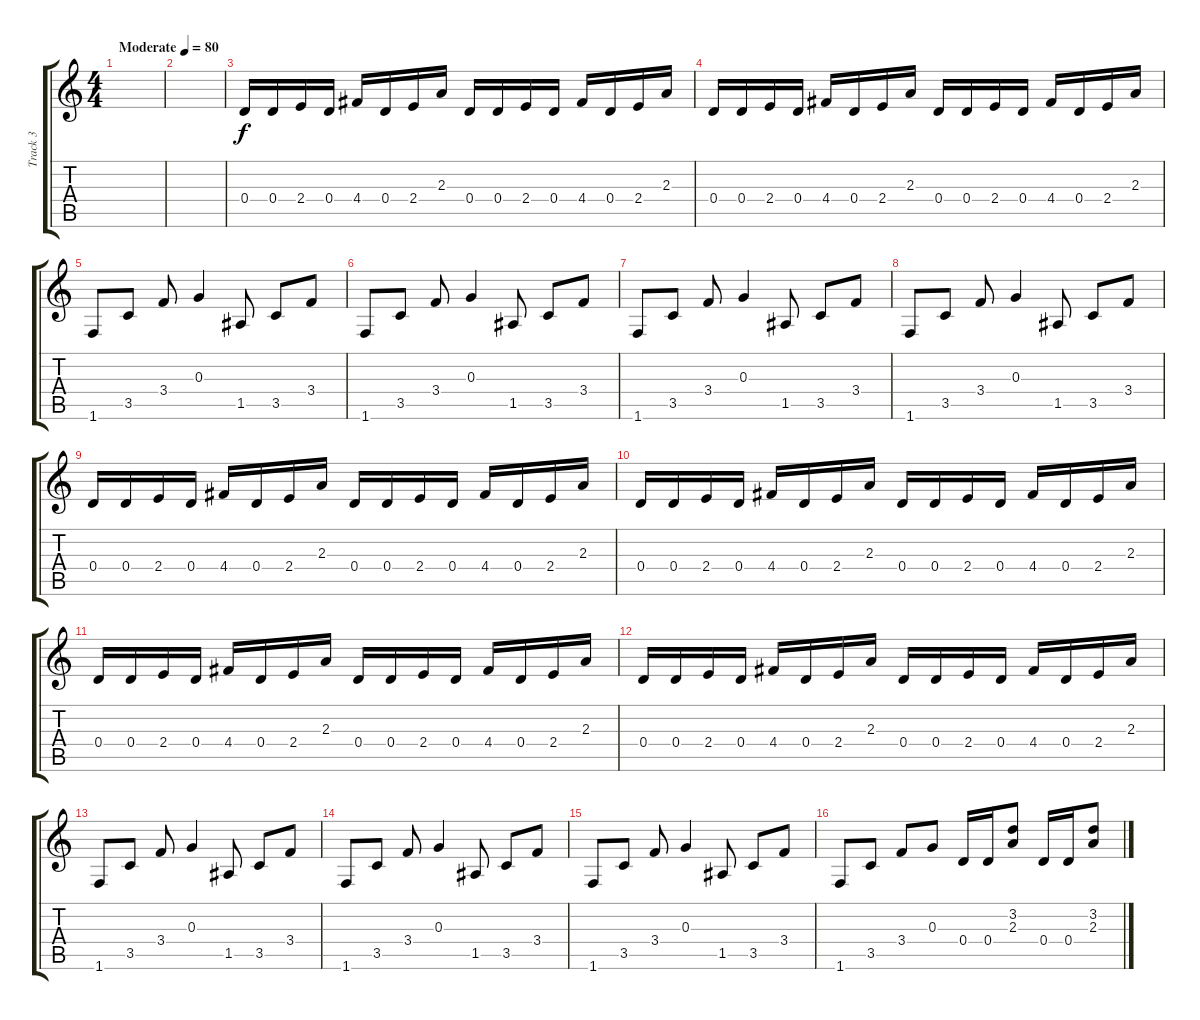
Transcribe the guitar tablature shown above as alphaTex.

\track ("Track 3" "Track 3") {instrument electricguitarclean}
\staff {score tabs}
\tuning (E4 B3 G3 D3 A2 E2) {hide}
\ts (4 4)
\tempo (80 "Moderate")
\clef g2
\ks c
|
|
0.4.16 0.4.16 2.4.16 0.4.16 4.4.16 0.4.16 2.4.16 2.3.16 0.4.16 0.4.16 2.4.16 0.4.16 4.4.16 0.4.16 2.4.16 2.3.16 |
0.4.16 0.4.16 2.4.16 0.4.16 4.4.16 0.4.16 2.4.16 2.3.16 0.4.16 0.4.16 2.4.16 0.4.16 4.4.16 0.4.16 2.4.16 2.3.16 |
1.6.8 3.5.8 3.4.8 0.3.4 1.5.8 3.5.8 3.4.8 |
1.6.8 3.5.8 3.4.8 0.3.4 1.5.8 3.5.8 3.4.8 |
1.6.8 3.5.8 3.4.8 0.3.4 1.5.8 3.5.8 3.4.8 |
1.6.8 3.5.8 3.4.8 0.3.4 1.5.8 3.5.8 3.4.8 |
0.4.16 0.4.16 2.4.16 0.4.16 4.4.16 0.4.16 2.4.16 2.3.16 0.4.16 0.4.16 2.4.16 0.4.16 4.4.16 0.4.16 2.4.16 2.3.16 |
0.4.16 0.4.16 2.4.16 0.4.16 4.4.16 0.4.16 2.4.16 2.3.16 0.4.16 0.4.16 2.4.16 0.4.16 4.4.16 0.4.16 2.4.16 2.3.16 |
0.4.16 0.4.16 2.4.16 0.4.16 4.4.16 0.4.16 2.4.16 2.3.16 0.4.16 0.4.16 2.4.16 0.4.16 4.4.16 0.4.16 2.4.16 2.3.16 |
0.4.16 0.4.16 2.4.16 0.4.16 4.4.16 0.4.16 2.4.16 2.3.16 0.4.16 0.4.16 2.4.16 0.4.16 4.4.16 0.4.16 2.4.16 2.3.16 |
1.6.8 3.5.8 3.4.8 0.3.4 1.5.8 3.5.8 3.4.8 |
1.6.8 3.5.8 3.4.8 0.3.4 1.5.8 3.5.8 3.4.8 |
1.6.8 3.5.8 3.4.8 0.3.4 1.5.8 3.5.8 3.4.8 |
1.6.8 3.5.8 3.4.8 0.3.8 0.4.16 0.4.16 (3.2 2.3).8 0.4.16 0.4.16 (3.2 2.3).8
